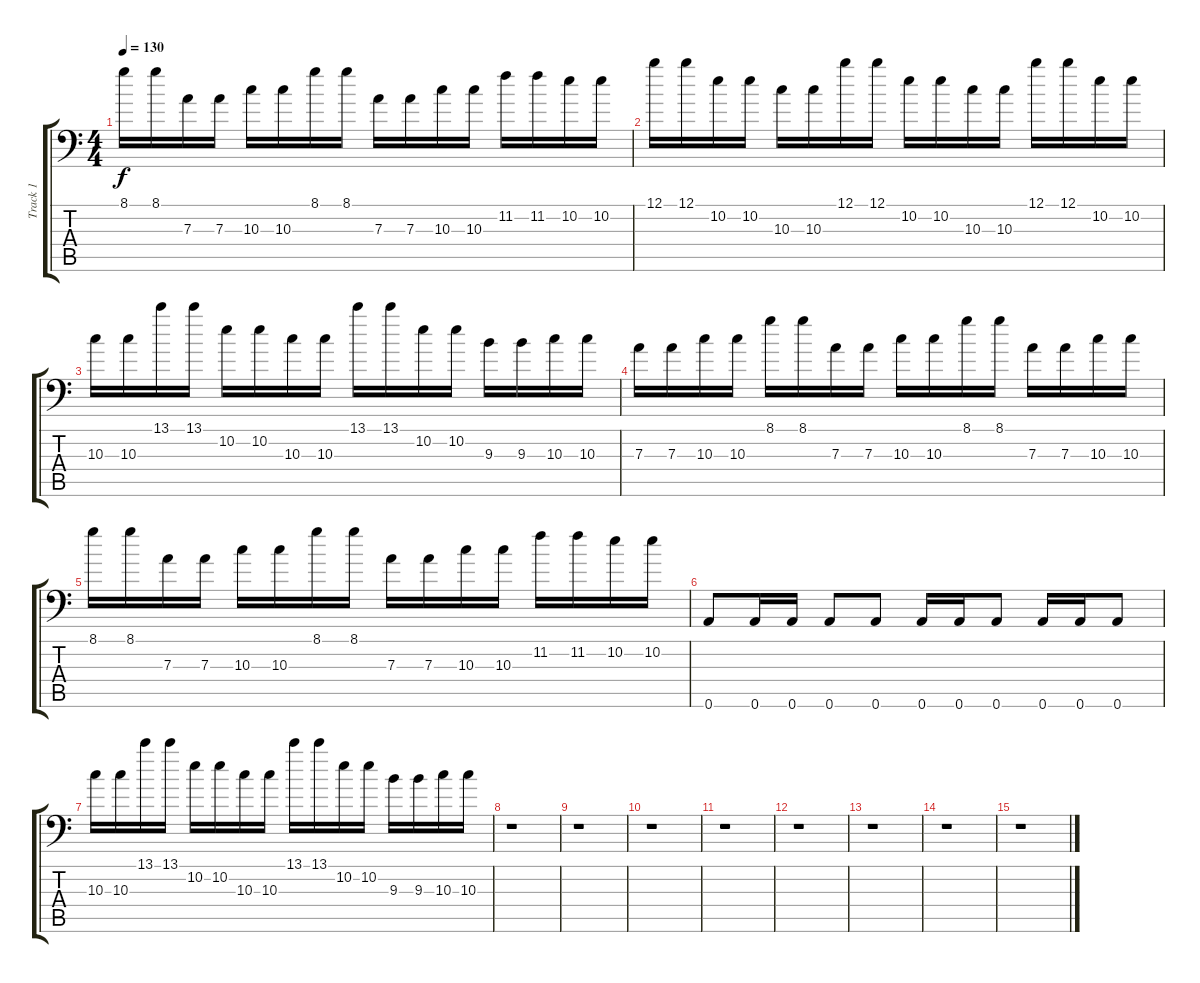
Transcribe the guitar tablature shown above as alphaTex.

\track ("Track 1" "Track 1") {instrument distortionguitar}
\staff {score tabs}
\tuning (B3 Gb3 D3 A2 E2 A1) {hide}
\ts (4 4)
\tempo 130
\clef f4
\ks c
8.1.16{dy f} 8.1.16 7.3.16 7.3.16 10.3.16 10.3.16 8.1.16 8.1.16 7.3.16 7.3.16 10.3.16 10.3.16 11.2.16 11.2.16 10.2.16 10.2.16 |
12.1.16 12.1.16 10.2.16 10.2.16 10.3.16 10.3.16 12.1.16 12.1.16 10.2.16 10.2.16 10.3.16 10.3.16 12.1.16 12.1.16 10.2.16 10.2.16 |
10.3.16 10.3.16 13.1.16 13.1.16 10.2.16 10.2.16 10.3.16 10.3.16 13.1.16 13.1.16 10.2.16 10.2.16 9.3.16 9.3.16 10.3.16 10.3.16 |
7.3.16 7.3.16 10.3.16 10.3.16 8.1.16 8.1.16 7.3.16 7.3.16 10.3.16 10.3.16 8.1.16 8.1.16 7.3.16 7.3.16 10.3.16 10.3.16 |
8.1.16 8.1.16 7.3.16 7.3.16 10.3.16 10.3.16 8.1.16 8.1.16 7.3.16 7.3.16 10.3.16 10.3.16 11.2.16 11.2.16 10.2.16 10.2.16 |
0.6.8 0.6.16 0.6.16 0.6.8 0.6.8 0.6.16 0.6.16 0.6.8 0.6.16 0.6.16 0.6.8 |
10.3.16 10.3.16 13.1.16 13.1.16 10.2.16 10.2.16 10.3.16 10.3.16 13.1.16 13.1.16 10.2.16 10.2.16 9.3.16 9.3.16 10.3.16 10.3.16 |
r.1 |
r.1 |
r.1 |
r.1 |
r.1 |
r.1 |
r.1 |
r.1
